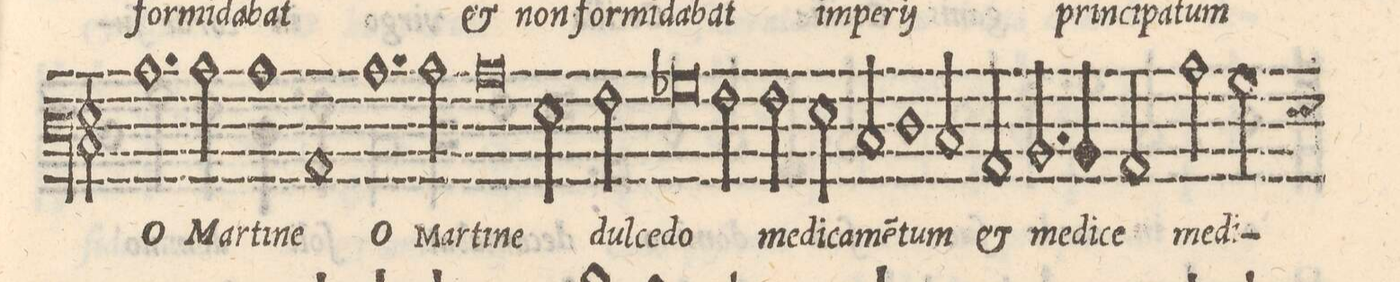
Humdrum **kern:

**kern	**text
*I"Basso	*
*clefF3	*
*k[]	*
*met(C|)	*
*M2/1	*
=27-	=27-
1.c	O
2c\	Mar-
=28-	=28-
1c	-ti-
1C	-ne
=29-	=29-
1.c	O
2c\	Mar-
=30-	=30-
0c	-ti-
=31-	=31-
2G\	-ne
2A\	dul-
0B-X	-ce-
=32-	=32-
2A\	-do
2A\	me-
=33-	=33-
2G\	-di-
2E/	-ca-
1F	-me(n)-
=34-	=34-
2E/	-tum
2C/	et
2.D/	me-
4D/	-di-
=35-	=35-
2C/	-ce
2c\	me-
2Bny\	-di-
*-	*-
